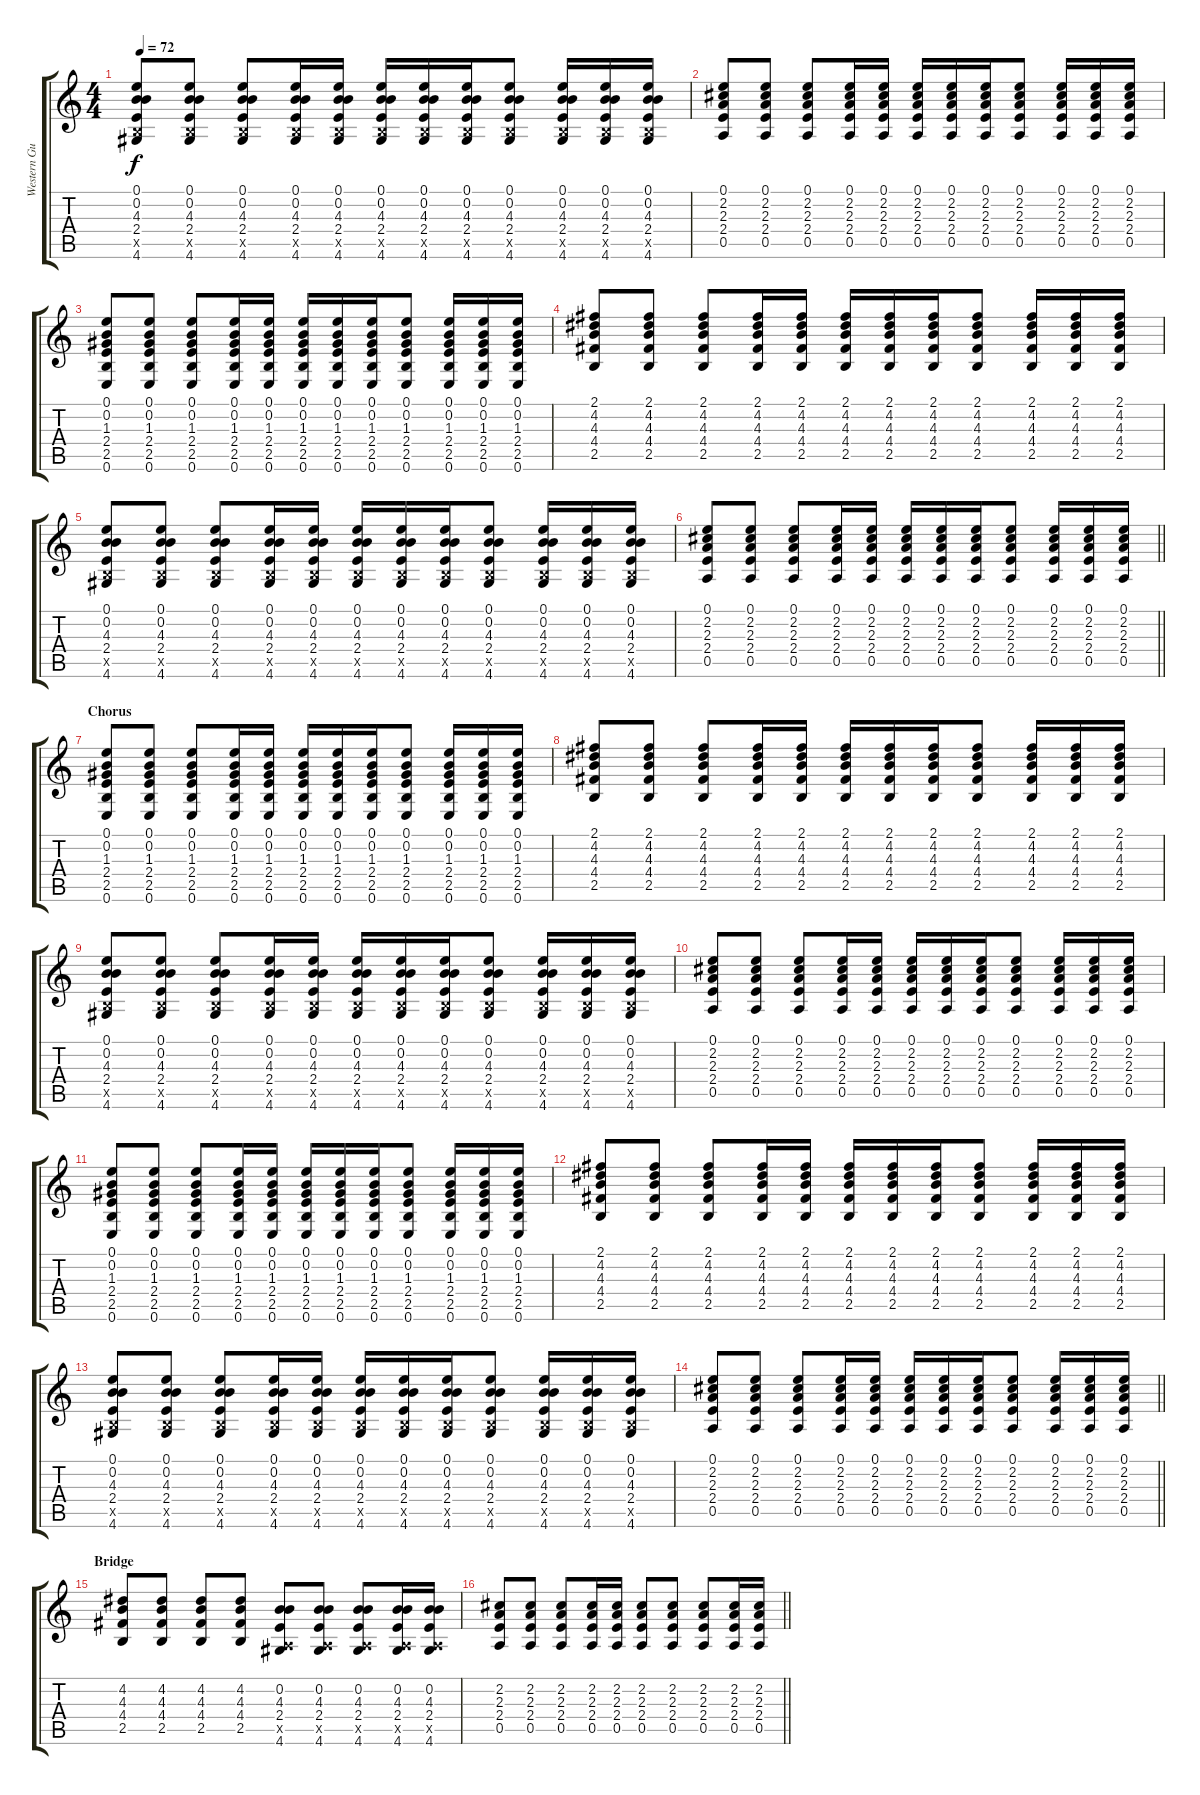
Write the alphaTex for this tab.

\track ("Western Guitar" "Western Gu") {instrument acousticguitarsteel}
\staff {score tabs}
\tuning (E4 B3 G3 D3 A2 E2) {hide}
\ts (4 4)
\tempo 72
\clef g2
\ks c
(0.1 0.2 4.3 2.4 2.5{x} 4.6).8{dy f} (0.1 0.2 4.3 2.4 2.5{x} 4.6).8 (0.1 0.2 4.3 2.4 2.5{x} 4.6).8 (0.1 0.2 4.3 2.4 2.5{x} 4.6).16 (0.1 0.2 4.3 2.4 2.5{x} 4.6).16 (0.1 0.2 4.3 2.4 2.5{x} 4.6).16 (0.1 0.2 4.3 2.4 2.5{x} 4.6).16 (0.1 0.2 4.3 2.4 2.5{x} 4.6).16 (0.1 0.2 4.3 2.4 2.5{x} 4.6).8 (0.1 0.2 4.3 2.4 2.5{x} 4.6).16 (0.1 0.2 4.3 2.4 2.5{x} 4.6).16 (0.1 0.2 4.3 2.4 2.5{x} 4.6).16 |
(0.1 2.2 2.3 2.4 0.5).8 (0.1 2.2 2.3 2.4 0.5).8 (0.1 2.2 2.3 2.4 0.5).8 (0.1 2.2 2.3 2.4 0.5).16 (0.1 2.2 2.3 2.4 0.5).16 (0.1 2.2 2.3 2.4 0.5).16 (0.1 2.2 2.3 2.4 0.5).16 (0.1 2.2 2.3 2.4 0.5).16 (0.1 2.2 2.3 2.4 0.5).8 (0.1 2.2 2.3 2.4 0.5).16 (0.1 2.2 2.3 2.4 0.5).16 (0.1 2.2 2.3 2.4 0.5).16 |
(0.1 0.2 1.3 2.4 2.5 0.6).8 (0.1 0.2 1.3 2.4 2.5 0.6).8 (0.1 0.2 1.3 2.4 2.5 0.6).8 (0.1 0.2 1.3 2.4 2.5 0.6).16 (0.1 0.2 1.3 2.4 2.5 0.6).16 (0.1 0.2 1.3 2.4 2.5 0.6).16 (0.1 0.2 1.3 2.4 2.5 0.6).16 (0.1 0.2 1.3 2.4 2.5 0.6).16 (0.1 0.2 1.3 2.4 2.5 0.6).8 (0.1 0.2 1.3 2.4 2.5 0.6).16 (0.1 0.2 1.3 2.4 2.5 0.6).16 (0.1 0.2 1.3 2.4 2.5 0.6).16 |
(2.1 4.2 4.3 4.4 2.5).8 (2.1 4.2 4.3 4.4 2.5).8 (2.1 4.2 4.3 4.4 2.5).8 (2.1 4.2 4.3 4.4 2.5).16 (2.1 4.2 4.3 4.4 2.5).16 (2.1 4.2 4.3 4.4 2.5).16 (2.1 4.2 4.3 4.4 2.5).16 (2.1 4.2 4.3 4.4 2.5).16 (2.1 4.2 4.3 4.4 2.5).8 (2.1 4.2 4.3 4.4 2.5).16 (2.1 4.2 4.3 4.4 2.5).16 (2.1 4.2 4.3 4.4 2.5).16 |
(0.1 0.2 4.3 2.4 2.5{x} 4.6).8 (0.1 0.2 4.3 2.4 2.5{x} 4.6).8 (0.1 0.2 4.3 2.4 2.5{x} 4.6).8 (0.1 0.2 4.3 2.4 2.5{x} 4.6).16 (0.1 0.2 4.3 2.4 2.5{x} 4.6).16 (0.1 0.2 4.3 2.4 2.5{x} 4.6).16 (0.1 0.2 4.3 2.4 2.5{x} 4.6).16 (0.1 0.2 4.3 2.4 2.5{x} 4.6).16 (0.1 0.2 4.3 2.4 2.5{x} 4.6).8 (0.1 0.2 4.3 2.4 2.5{x} 4.6).16 (0.1 0.2 4.3 2.4 2.5{x} 4.6).16 (0.1 0.2 4.3 2.4 2.5{x} 4.6).16 |
\barLineRight lightlight
(0.1 2.2 2.3 2.4 0.5).8 (0.1 2.2 2.3 2.4 0.5).8 (0.1 2.2 2.3 2.4 0.5).8 (0.1 2.2 2.3 2.4 0.5).16 (0.1 2.2 2.3 2.4 0.5).16 (0.1 2.2 2.3 2.4 0.5).16 (0.1 2.2 2.3 2.4 0.5).16 (0.1 2.2 2.3 2.4 0.5).16 (0.1 2.2 2.3 2.4 0.5).8 (0.1 2.2 2.3 2.4 0.5).16 (0.1 2.2 2.3 2.4 0.5).16 (0.1 2.2 2.3 2.4 0.5).16 |
\section ("" "Chorus")
(0.1 0.2 1.3 2.4 2.5 0.6).8 (0.1 0.2 1.3 2.4 2.5 0.6).8 (0.1 0.2 1.3 2.4 2.5 0.6).8 (0.1 0.2 1.3 2.4 2.5 0.6).16 (0.1 0.2 1.3 2.4 2.5 0.6).16 (0.1 0.2 1.3 2.4 2.5 0.6).16 (0.1 0.2 1.3 2.4 2.5 0.6).16 (0.1 0.2 1.3 2.4 2.5 0.6).16 (0.1 0.2 1.3 2.4 2.5 0.6).8 (0.1 0.2 1.3 2.4 2.5 0.6).16 (0.1 0.2 1.3 2.4 2.5 0.6).16 (0.1 0.2 1.3 2.4 2.5 0.6).16 |
(2.1 4.2 4.3 4.4 2.5).8 (2.1 4.2 4.3 4.4 2.5).8 (2.1 4.2 4.3 4.4 2.5).8 (2.1 4.2 4.3 4.4 2.5).16 (2.1 4.2 4.3 4.4 2.5).16 (2.1 4.2 4.3 4.4 2.5).16 (2.1 4.2 4.3 4.4 2.5).16 (2.1 4.2 4.3 4.4 2.5).16 (2.1 4.2 4.3 4.4 2.5).8 (2.1 4.2 4.3 4.4 2.5).16 (2.1 4.2 4.3 4.4 2.5).16 (2.1 4.2 4.3 4.4 2.5).16 |
(0.1 0.2 4.3 2.4 2.5{x} 4.6).8 (0.1 0.2 4.3 2.4 2.5{x} 4.6).8 (0.1 0.2 4.3 2.4 2.5{x} 4.6).8 (0.1 0.2 4.3 2.4 2.5{x} 4.6).16 (0.1 0.2 4.3 2.4 2.5{x} 4.6).16 (0.1 0.2 4.3 2.4 2.5{x} 4.6).16 (0.1 0.2 4.3 2.4 2.5{x} 4.6).16 (0.1 0.2 4.3 2.4 2.5{x} 4.6).16 (0.1 0.2 4.3 2.4 2.5{x} 4.6).8 (0.1 0.2 4.3 2.4 2.5{x} 4.6).16 (0.1 0.2 4.3 2.4 2.5{x} 4.6).16 (0.1 0.2 4.3 2.4 2.5{x} 4.6).16 |
(0.1 2.2 2.3 2.4 0.5).8 (0.1 2.2 2.3 2.4 0.5).8 (0.1 2.2 2.3 2.4 0.5).8 (0.1 2.2 2.3 2.4 0.5).16 (0.1 2.2 2.3 2.4 0.5).16 (0.1 2.2 2.3 2.4 0.5).16 (0.1 2.2 2.3 2.4 0.5).16 (0.1 2.2 2.3 2.4 0.5).16 (0.1 2.2 2.3 2.4 0.5).8 (0.1 2.2 2.3 2.4 0.5).16 (0.1 2.2 2.3 2.4 0.5).16 (0.1 2.2 2.3 2.4 0.5).16 |
(0.1 0.2 1.3 2.4 2.5 0.6).8 (0.1 0.2 1.3 2.4 2.5 0.6).8 (0.1 0.2 1.3 2.4 2.5 0.6).8 (0.1 0.2 1.3 2.4 2.5 0.6).16 (0.1 0.2 1.3 2.4 2.5 0.6).16 (0.1 0.2 1.3 2.4 2.5 0.6).16 (0.1 0.2 1.3 2.4 2.5 0.6).16 (0.1 0.2 1.3 2.4 2.5 0.6).16 (0.1 0.2 1.3 2.4 2.5 0.6).8 (0.1 0.2 1.3 2.4 2.5 0.6).16 (0.1 0.2 1.3 2.4 2.5 0.6).16 (0.1 0.2 1.3 2.4 2.5 0.6).16 |
(2.1 4.2 4.3 4.4 2.5).8 (2.1 4.2 4.3 4.4 2.5).8 (2.1 4.2 4.3 4.4 2.5).8 (2.1 4.2 4.3 4.4 2.5).16 (2.1 4.2 4.3 4.4 2.5).16 (2.1 4.2 4.3 4.4 2.5).16 (2.1 4.2 4.3 4.4 2.5).16 (2.1 4.2 4.3 4.4 2.5).16 (2.1 4.2 4.3 4.4 2.5).8 (2.1 4.2 4.3 4.4 2.5).16 (2.1 4.2 4.3 4.4 2.5).16 (2.1 4.2 4.3 4.4 2.5).16 |
(0.1 0.2 4.3 2.4 2.5{x} 4.6).8 (0.1 0.2 4.3 2.4 2.5{x} 4.6).8 (0.1 0.2 4.3 2.4 2.5{x} 4.6).8 (0.1 0.2 4.3 2.4 2.5{x} 4.6).16 (0.1 0.2 4.3 2.4 2.5{x} 4.6).16 (0.1 0.2 4.3 2.4 2.5{x} 4.6).16 (0.1 0.2 4.3 2.4 2.5{x} 4.6).16 (0.1 0.2 4.3 2.4 2.5{x} 4.6).16 (0.1 0.2 4.3 2.4 2.5{x} 4.6).8 (0.1 0.2 4.3 2.4 2.5{x} 4.6).16 (0.1 0.2 4.3 2.4 2.5{x} 4.6).16 (0.1 0.2 4.3 2.4 2.5{x} 4.6).16 |
\barLineRight lightlight
(0.1 2.2 2.3 2.4 0.5).8 (0.1 2.2 2.3 2.4 0.5).8 (0.1 2.2 2.3 2.4 0.5).8 (0.1 2.2 2.3 2.4 0.5).16 (0.1 2.2 2.3 2.4 0.5).16 (0.1 2.2 2.3 2.4 0.5).16 (0.1 2.2 2.3 2.4 0.5).16 (0.1 2.2 2.3 2.4 0.5).16 (0.1 2.2 2.3 2.4 0.5).8 (0.1 2.2 2.3 2.4 0.5).16 (0.1 2.2 2.3 2.4 0.5).16 (0.1 2.2 2.3 2.4 0.5).16 |
\section ("" "Bridge")
(4.2 4.3 4.4 2.5).8 (4.2 4.3 4.4 2.5).8 (4.2 4.3 4.4 2.5).8 (4.2 4.3 4.4 2.5).8 (0.2 4.3 2.4 0.5{x} 4.6).8 (0.2 4.3 2.4 0.5{x} 4.6).8 (0.2 4.3 2.4 0.5{x} 4.6).8 (0.2 4.3 2.4 0.5{x} 4.6).16 (0.2 4.3 2.4 0.5{x} 4.6).16 |
\barLineRight lightlight
(2.2 2.3 2.4 0.5).8 (2.2 2.3 2.4 0.5).8 (2.2 2.3 2.4 0.5).8 (2.2 2.3 2.4 0.5).16 (2.2 2.3 2.4 0.5).16 (2.2 2.3 2.4 0.5).8 (2.2 2.3 2.4 0.5).8 (2.2 2.3 2.4 0.5).8 (2.2 2.3 2.4 0.5).16 (2.2 2.3 2.4 0.5).16
